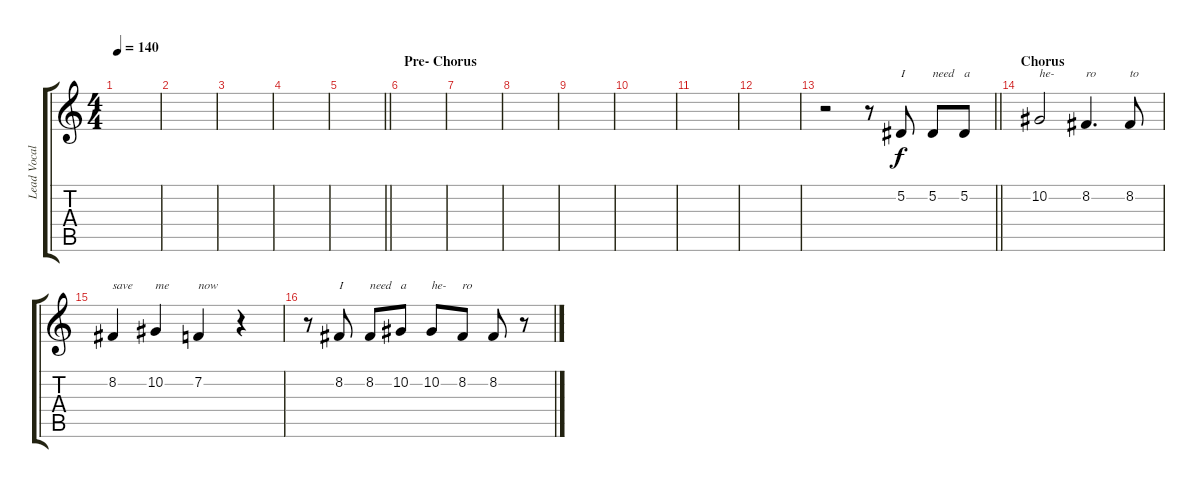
\track ("Lead Vocals (Chorus)" "Lead Vocal") {instrument lead2sawtooth}
\staff {score tabs}
\tuning (Eb4 Bb3 Gb3 Db3 Ab2 Db2) {hide}
\ts (4 4)
\tempo 140
\clef g2
\ks c
|
|
|
|
\barLineRight lightlight
|
\section ("" "Pre- Chorus")
|
|
|
|
|
|
|
\barLineRight lightlight
r.2 r.8 5.2.8{txt "I"} 5.2.8{txt "need"} 5.2.8{txt "a"} |
\section ("" "Chorus")
10.2.2{txt "he-"} 8.2.4{d txt "ro"} 8.2.8{txt "to"} |
8.2.4{txt "save"} 10.2.4{txt "me"} 7.2.4{txt "now"} r.4 |
r.8 8.2.8{txt "I"} 8.2.8{txt "need"} 10.2.8{txt "a"} 10.2.8{txt "he-"} 8.2.8{txt "ro"} 8.2.8 r.8
